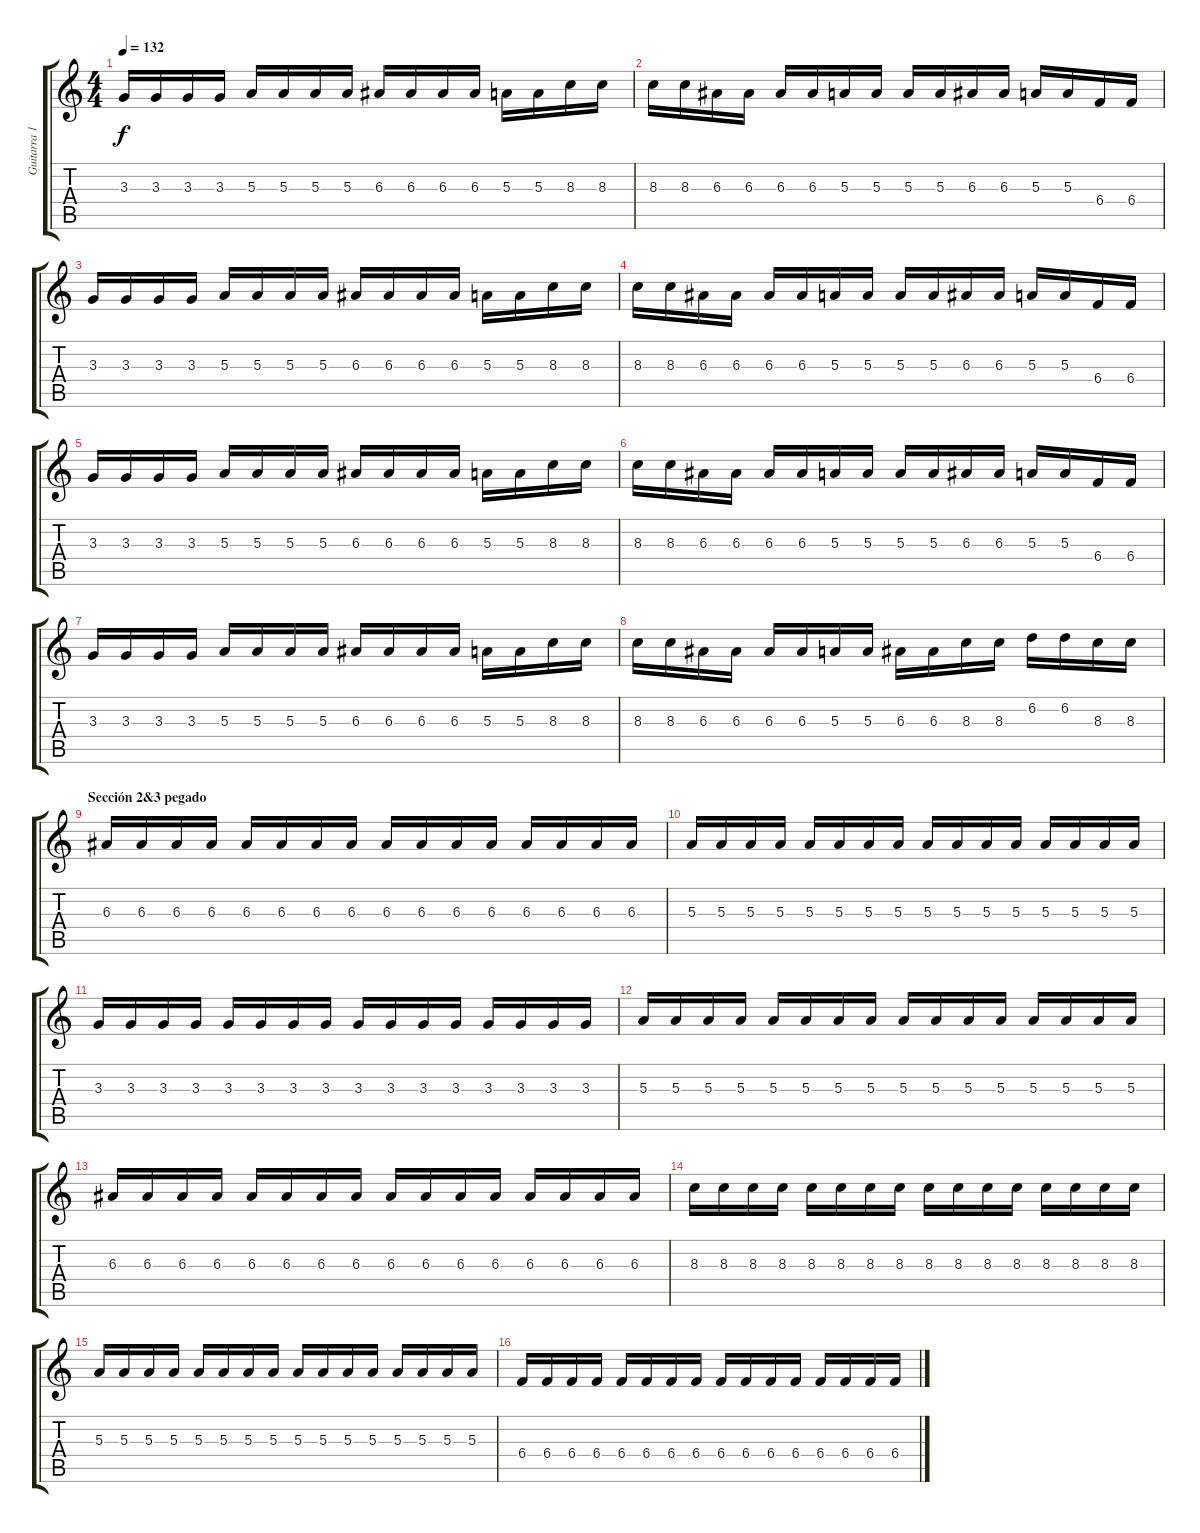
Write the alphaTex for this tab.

\track ("Guitarra 1" "Guitarra 1") {instrument overdrivenguitar}
\staff {score tabs}
\tuning (Db4 Ab3 E3 B2 Gb2 Db2) {hide}
\ts (4 4)
\tempo 132
\clef g2
\ks c
3.3.16{dy f} 3.3.16 3.3.16 3.3.16 5.3.16 5.3.16 5.3.16 5.3.16 6.3.16 6.3.16 6.3.16 6.3.16 5.3.16 5.3.16 8.3.16 8.3.16 |
8.3.16 8.3.16 6.3.16 6.3.16 6.3.16 6.3.16 5.3.16 5.3.16 5.3.16 5.3.16 6.3.16 6.3.16 5.3.16 5.3.16 6.4.16 6.4.16 |
3.3.16 3.3.16 3.3.16 3.3.16 5.3.16 5.3.16 5.3.16 5.3.16 6.3.16 6.3.16 6.3.16 6.3.16 5.3.16 5.3.16 8.3.16 8.3.16 |
8.3.16 8.3.16 6.3.16 6.3.16 6.3.16 6.3.16 5.3.16 5.3.16 5.3.16 5.3.16 6.3.16 6.3.16 5.3.16 5.3.16 6.4.16 6.4.16 |
3.3.16 3.3.16 3.3.16 3.3.16 5.3.16 5.3.16 5.3.16 5.3.16 6.3.16 6.3.16 6.3.16 6.3.16 5.3.16 5.3.16 8.3.16 8.3.16 |
8.3.16 8.3.16 6.3.16 6.3.16 6.3.16 6.3.16 5.3.16 5.3.16 5.3.16 5.3.16 6.3.16 6.3.16 5.3.16 5.3.16 6.4.16 6.4.16 |
3.3.16 3.3.16 3.3.16 3.3.16 5.3.16 5.3.16 5.3.16 5.3.16 6.3.16 6.3.16 6.3.16 6.3.16 5.3.16 5.3.16 8.3.16 8.3.16 |
8.3.16 8.3.16 6.3.16 6.3.16 6.3.16 6.3.16 5.3.16 5.3.16 6.3.16 6.3.16 8.3.16 8.3.16 6.2.16 6.2.16 8.3.16 8.3.16 |
\section ("" "Sección 2&3 pegado")
6.3.16 6.3.16 6.3.16 6.3.16 6.3.16 6.3.16 6.3.16 6.3.16 6.3.16 6.3.16 6.3.16 6.3.16 6.3.16 6.3.16 6.3.16 6.3.16 |
5.3.16 5.3.16 5.3.16 5.3.16 5.3.16 5.3.16 5.3.16 5.3.16 5.3.16 5.3.16 5.3.16 5.3.16 5.3.16 5.3.16 5.3.16 5.3.16 |
3.3.16 3.3.16 3.3.16 3.3.16 3.3.16 3.3.16 3.3.16 3.3.16 3.3.16 3.3.16 3.3.16 3.3.16 3.3.16 3.3.16 3.3.16 3.3.16 |
5.3.16 5.3.16 5.3.16 5.3.16 5.3.16 5.3.16 5.3.16 5.3.16 5.3.16 5.3.16 5.3.16 5.3.16 5.3.16 5.3.16 5.3.16 5.3.16 |
6.3.16 6.3.16 6.3.16 6.3.16 6.3.16 6.3.16 6.3.16 6.3.16 6.3.16 6.3.16 6.3.16 6.3.16 6.3.16 6.3.16 6.3.16 6.3.16 |
8.3.16 8.3.16 8.3.16 8.3.16 8.3.16 8.3.16 8.3.16 8.3.16 8.3.16 8.3.16 8.3.16 8.3.16 8.3.16 8.3.16 8.3.16 8.3.16 |
5.3.16 5.3.16 5.3.16 5.3.16 5.3.16 5.3.16 5.3.16 5.3.16 5.3.16 5.3.16 5.3.16 5.3.16 5.3.16 5.3.16 5.3.16 5.3.16 |
6.4.16 6.4.16 6.4.16 6.4.16 6.4.16 6.4.16 6.4.16 6.4.16 6.4.16 6.4.16 6.4.16 6.4.16 6.4.16 6.4.16 6.4.16 6.4.16
